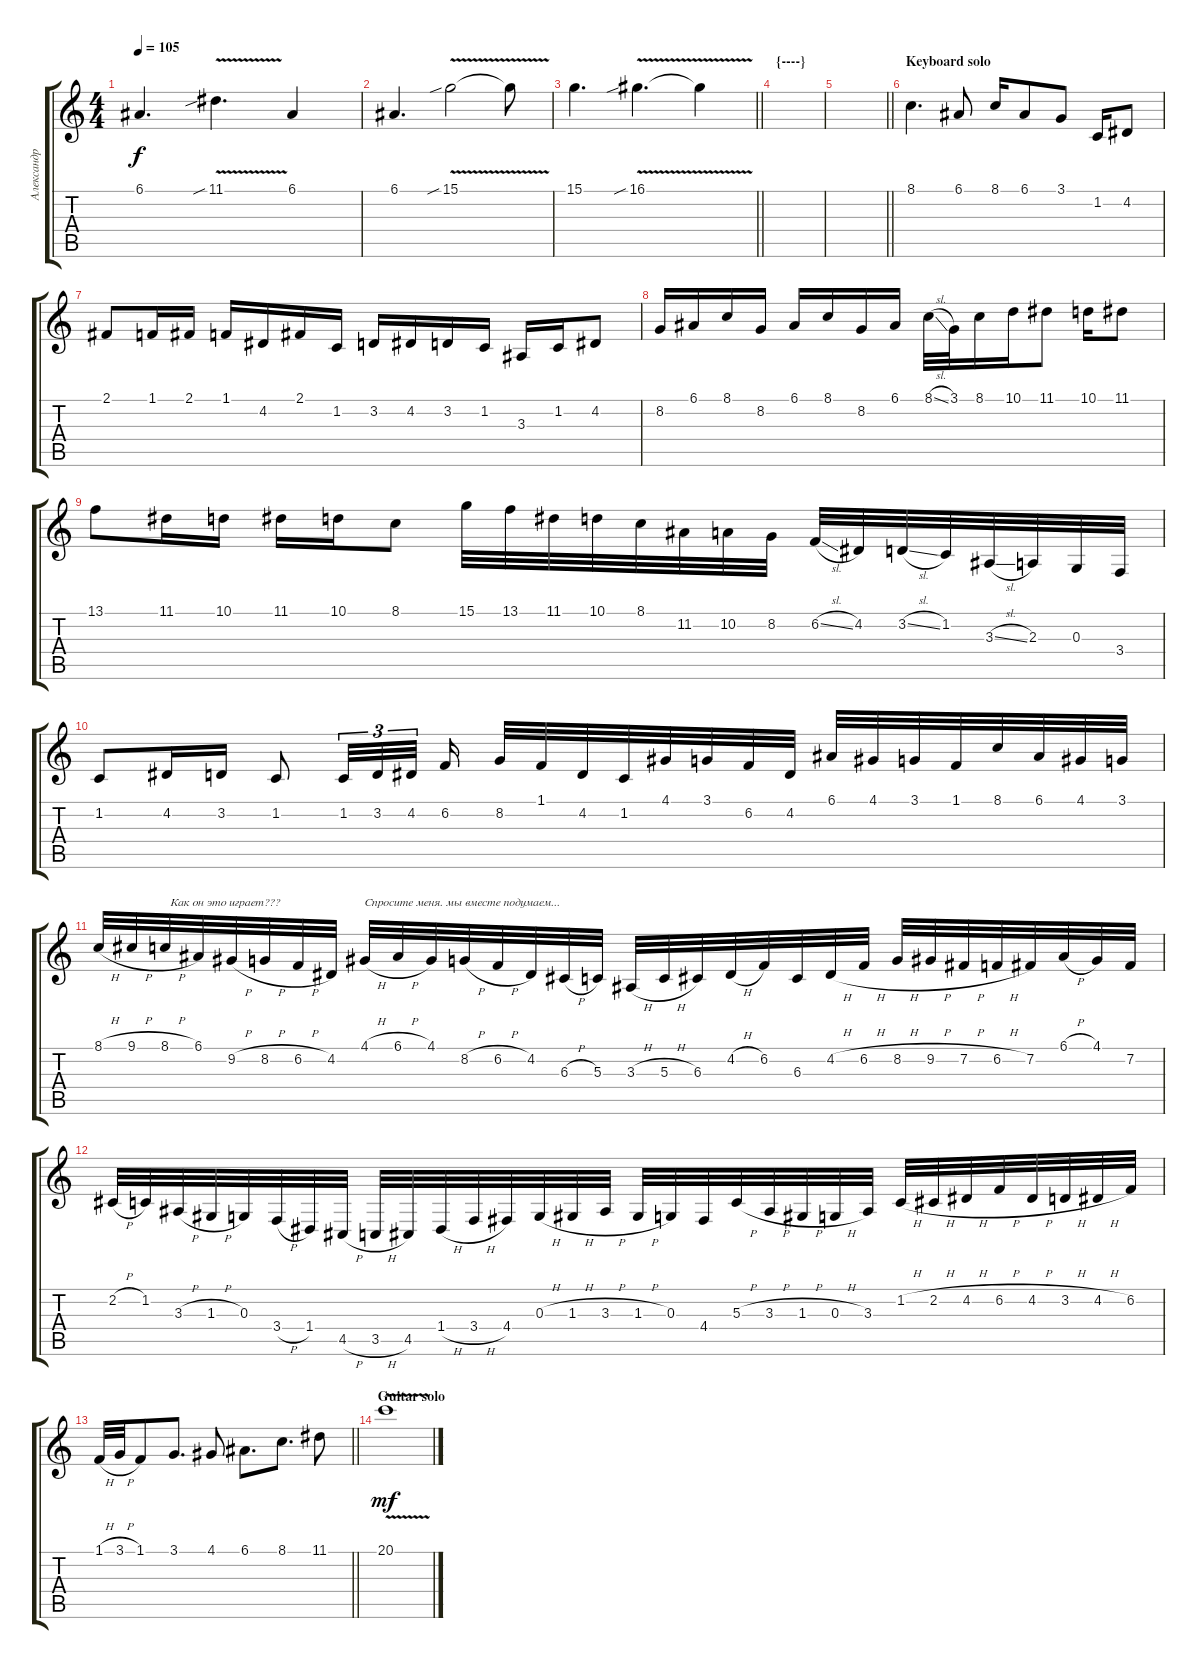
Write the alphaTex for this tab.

\track ("Александр \"Wish\" Андрюхин" "Александр ") {instrument lead2sawtooth}
\staff {score tabs}
\tuning (E4 B3 G3 D3 A2 E2) {hide}
\ts (4 4)
\tempo 105
\clef g2
\ks c
6.1.4{d dy f} 11.1{v sib}.4{d} 6.1.4 |
6.1.4{d} 15.1{v sib}.2 15.1{t}.8 |
\barLineRight lightlight
15.1.4{d} 16.1{v sib}.4{d} 16.1{t}.4 |
\section ("" "{----}")
|
\barLineRight lightlight
|
\section ("" "Keyboard solo")
8.1.4{d instrument lead2sawtooth} 6.1.8 8.1.16 6.1.8 3.1.8 1.2.16 4.2.8 |
2.1.8 1.1.16 2.1.16 1.1.16 4.2.16 2.1.16 1.2.16 3.2.16 4.2.16 3.2.16 1.2.16 3.3.16 1.2.16 4.2.8 |
8.2.16 6.1.16 8.1.16 8.2.16 6.1.16 8.1.16 8.2.16 6.1.16 8.1{sl}.32 3.1.32 8.1.16 10.1.16 11.1.8 10.1.16 11.1.8 |
13.1.8 11.1.16 10.1.16 11.1.16 10.1.16 8.1.8 15.1.32 13.1.32 11.1.32 10.1.32 8.1.32 11.2.32 10.2.32 8.2.32 6.2{sl}.32 4.2.32 3.2{sl}.32 1.2.32 3.3{sl}.32 2.3.32 0.3.32 3.4.32 |
1.2.8 4.2.16 3.2.16 1.2.8 1.2.32{tu (3 2)} 3.2.32{tu (3 2)} 4.2.32{tu (3 2) beam splitsecondary} 6.2.16 8.2.32 1.1.32 4.2.32 1.2.32 4.1.32 3.1.32 6.2.32 4.2.32 6.1.32 4.1.32 3.1.32 1.1.32 8.1.32 6.1.32 4.1.32 3.1.32 |
8.1{h}.32{txt "                        Как он это играет???"} 9.1{h}.32 8.1{h}.32 6.1.32 9.2{h}.32 8.2{h}.32 6.2{h}.32 4.2.32 4.1{h}.32{txt "Спросите меня. мы вместе подумаем..."} 6.1{h}.32 4.1.32 8.2{h}.32 6.2{h}.32 4.2.32 6.3{h}.32 5.3.32 3.3{h}.32 5.3{h}.32 6.3.32 4.2{h}.32 6.2.32 6.3.32 4.2{h}.32 6.2{h}.32 8.2{h}.32 9.2{h}.32 7.2{h}.32 6.2{h}.32 7.2.32 6.1{h}.32 4.1.32 7.2.32 |
2.2{h}.32 1.2.32 3.3{h}.32 1.3{h}.32 0.3.32 3.4{h}.32 1.4.32 4.5{h}.32 3.5{h}.32 4.5.32 1.4{h}.32 3.4{h}.32 4.4.32 0.3{h}.32 1.3{h}.32 3.3{h}.32 1.3{h}.32 0.3.32 4.4.32 5.3{h}.32 3.3{h}.32 1.3{h}.32 0.3{h}.32 3.3.32 1.2{h}.32 2.2{h}.32 4.2{h}.32 6.2{h}.32 4.2{h}.32 3.2{h}.32 4.2{h}.32 6.2.32 |
\barLineRight lightlight
1.1{h}.32 3.1{h}.32 1.1.8 3.1.8{d} 4.1.8 6.1.8{d} 8.1.8{d} 11.1.8 |
\section ("" "Guitar solo")
20.1{v}.1{dy mf}
